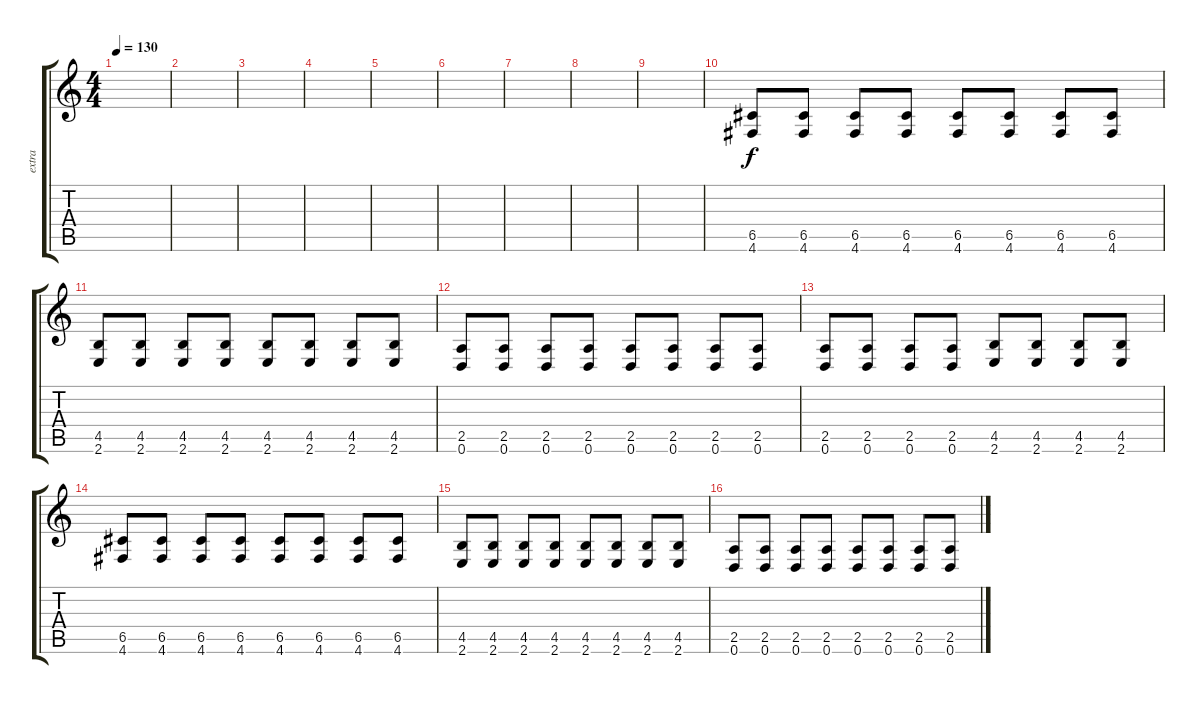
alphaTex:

\track ("extra" "extra") {instrument distortionguitar}
\staff {score tabs}
\tuning (D4 A3 F3 C3 G2 D2) {hide}
\ts (4 4)
\tempo 130
\clef g2
\ks c
|
|
|
|
|
|
|
|
|
(6.5 4.6).8 (6.5 4.6).8 (6.5 4.6).8 (6.5 4.6).8 (6.5 4.6).8 (6.5 4.6).8 (6.5 4.6).8 (6.5 4.6).8 |
(4.5 2.6).8 (4.5 2.6).8 (4.5 2.6).8 (4.5 2.6).8 (4.5 2.6).8 (4.5 2.6).8 (4.5 2.6).8 (4.5 2.6).8 |
(2.5 0.6).8 (2.5 0.6).8 (2.5 0.6).8 (2.5 0.6).8 (2.5 0.6).8 (2.5 0.6).8 (2.5 0.6).8 (2.5 0.6).8 |
(2.5 0.6).8 (2.5 0.6).8 (2.5 0.6).8 (2.5 0.6).8 (4.5 2.6).8 (4.5 2.6).8 (4.5 2.6).8 (4.5 2.6).8 |
(6.5 4.6).8 (6.5 4.6).8 (6.5 4.6).8 (6.5 4.6).8 (6.5 4.6).8 (6.5 4.6).8 (6.5 4.6).8 (6.5 4.6).8 |
(4.5 2.6).8 (4.5 2.6).8 (4.5 2.6).8 (4.5 2.6).8 (4.5 2.6).8 (4.5 2.6).8 (4.5 2.6).8 (4.5 2.6).8 |
(2.5 0.6).8 (2.5 0.6).8 (2.5 0.6).8 (2.5 0.6).8 (2.5 0.6).8 (2.5 0.6).8 (2.5 0.6).8 (2.5 0.6).8
